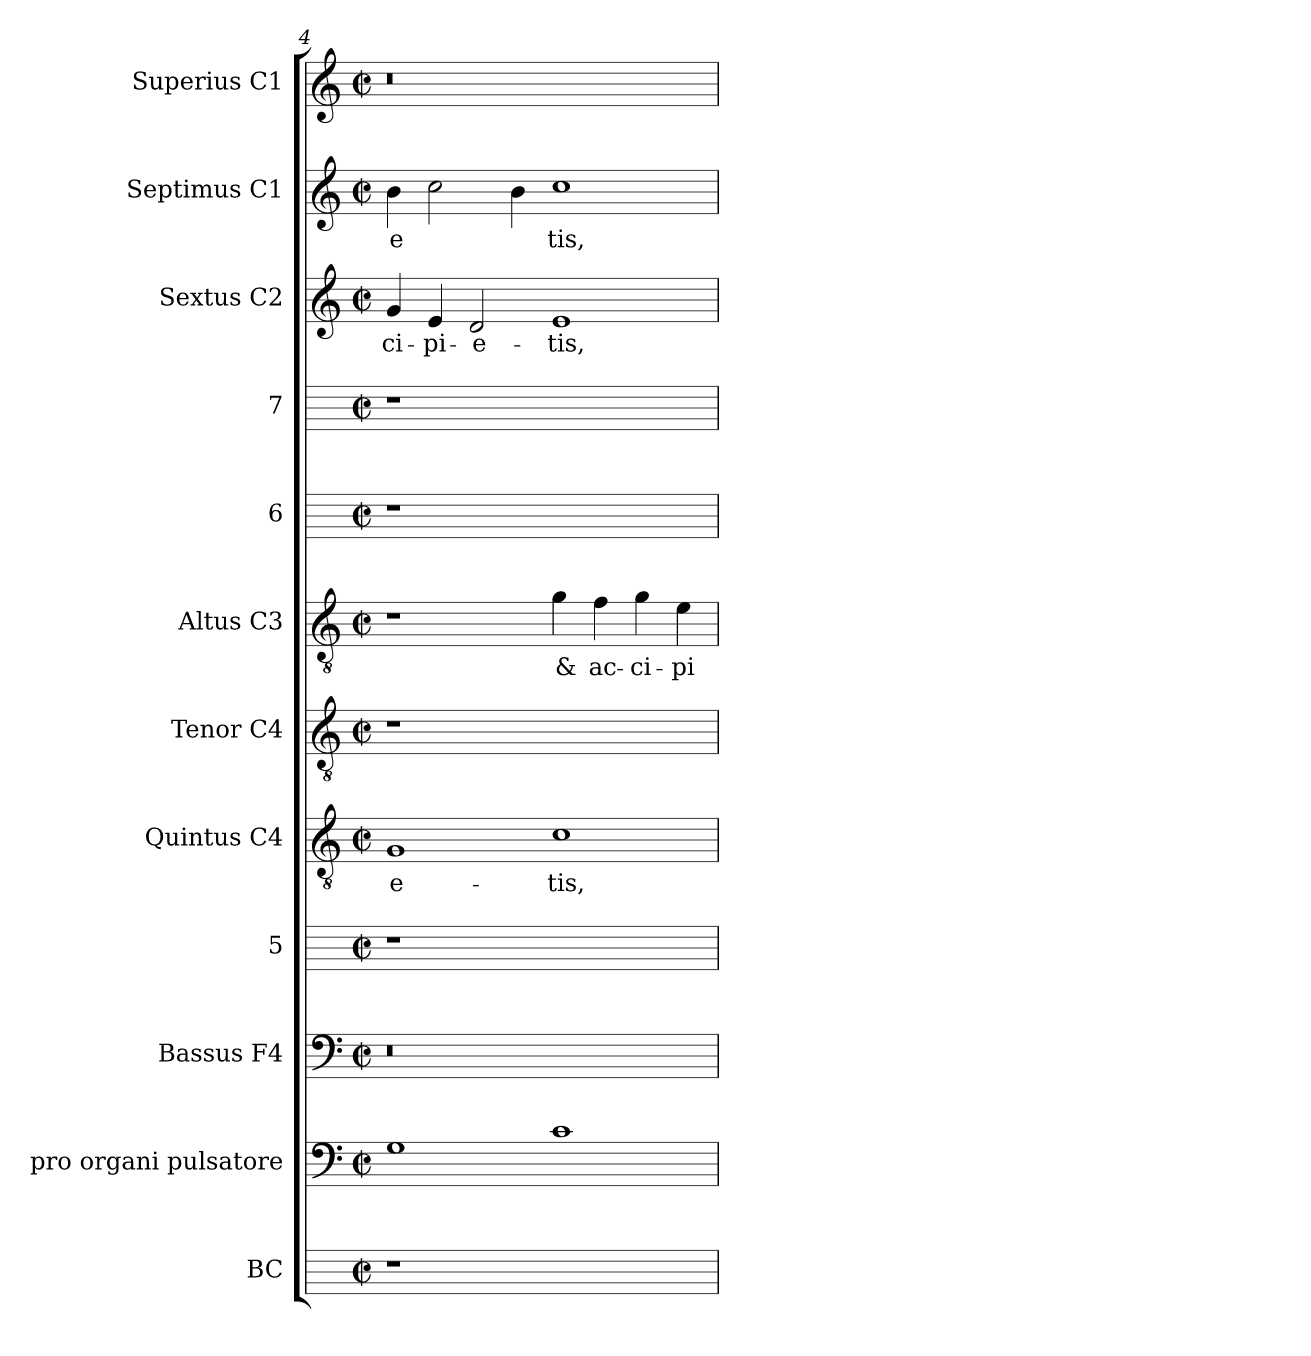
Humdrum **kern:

**kern	**kern	**kern	**kern	**kern	**text	**kern	**kern	**text	**kern	**kern	**kern	**text	**kern	**text	**kern
*part12	*part11	*part10	*part9	*part8	*part8	*part7	*part6	*part6	*part5	*part4	*part3	*part3	*part2	*part2	*part1
*staff12	*staff11	*staff10	*staff9	*staff8	*staff8	*staff7	*staff6	*staff6	*staff5	*staff4	*staff3	*staff3	*staff2	*staff2	*staff1
*I"BC	*I"pro organi  pulsatore	*I"Bassus  F4	*I"5	*I"Quintus  C4	*	*I"Tenor  C4	*I"Altus  C3	*	*I"6	*I"7	*I"Sextus  C2	*	*I"Septimus  C1	*	*I"Superius  C1
*I'BC	*	*I'B	*	*	*	*I'T	*I'A	*	*	*	*	*	*	*	*I'S
*	*clefF4	*clefF4	*	*clefGv2	*	*clefGv2	*clefGv2	*	*	*	*clefG2	*	*clefG2	*	*clefG2
*k[]	*k[]	*k[]	*k[]	*k[]	*	*k[]	*k[]	*	*k[]	*k[]	*k[]	*	*k[]	*	*k[]
*C:	*C:	*C:	*C:	*C:	*	*C:	*C:	*	*C:	*C:	*C:	*	*C:	*	*C:
*M2/2	*M2/2	*M2/2	*M2/2	*M2/2	*	*M2/2	*M2/2	*	*M2/2	*M2/2	*M2/2	*	*M2/2	*	*M2/2
*met(c|)	*met(c|)	*met(c|)	*met(c|)	*met(c|)	*	*met(c|)	*met(c|)	*	*met(c|)	*met(c|)	*met(c|)	*	*met(c|)	*	*met(c|)
=4	=4	=4	=4	=4	=4	=4	=4	=4	=4	=4	=4	=4	=4	=4	=4
!	!	!	!	!	!LO:LY:b:cj	!	!	!	!	!	!	!LO:LY:b:cj	!	!LO:LY:b:cj	!
1r	1G	0r	1r	1G	-e-	1r	1r	.	1r	1r	4g/	-ci-	4b\	-e-	0r
!	!	!	!	!	!	!	!	!	!	!	!	!LO:LY:b:cj	!	!LO:LY:b:cj	!
.	.	.	.	.	.	.	.	.	.	.	4e/	-pi-	2cc\	--	.
!	!	!	!	!	!	!	!	!	!	!	!	!LO:LY:b:cj	!	!	!
.	.	.	.	.	.	.	.	.	.	.	2d/	-e-	.	.	.
!	!	!	!	!	!	!	!	!	!	!	!	!	!	!LO:LY:b:cj	!
.	.	.	.	.	.	.	.	.	.	.	.	.	4b\	--	.
!	!	!	!	!	!LO:LY:b:cj	!	!	!LO:LY:b:cj	!	!	!	!LO:LY:b:cj	!	!LO:LY:b:cj	!
1ryy	1c	.	1ryy	1c	-tis,	1ryy	4g\	&	1ryy	1ryy	1e	-tis,	1cc	-tis,	.
!	!	!	!	!	!	!	!	!LO:LY:b:cj	!	!	!	!	!	!	!
.	.	.	.	.	.	.	4f\	ac-	.	.	.	.	.	.	.
!	!	!	!	!	!	!	!	!LO:LY:b:cj	!	!	!	!	!	!	!
.	.	.	.	.	.	.	4g\	-ci-	.	.	.	.	.	.	.
!	!	!	!	!	!	!	!	!LO:LY:b:cj	!	!	!	!	!	!	!
.	.	.	.	.	.	.	4e\	-pi-	.	.	.	.	.	.	.
=	=	=	=	=	=	=	=	=	=	=	=	=	=	=	=
*-	*-	*-	*-	*-	*-	*-	*-	*-	*-	*-	*-	*-	*-	*-	*-
